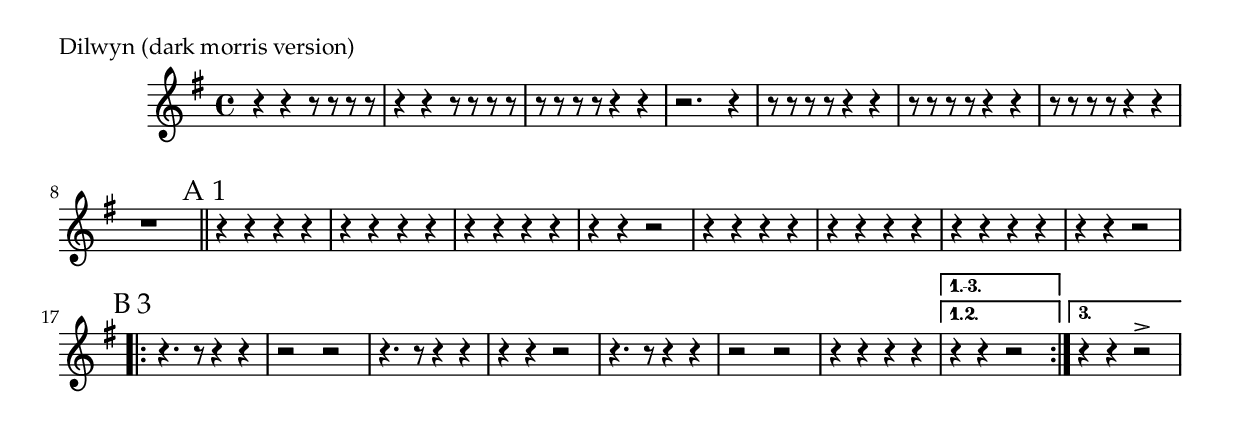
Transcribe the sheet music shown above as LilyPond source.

\include "includes/header.ly"
\score {

<<

% \new ChordNames { 
% g1 d1 g1 d1 g1 d1 g2 d2 g1 
% g1 d1 g1 d1 g1 d1 g2 d2 g1 
% g1 d1 g1 d1 g1 d1 g2 d2 g1 
% g1
% }

\context Voice = voiceone {
\include "includes/staffheader.ly"
\clef treble
\key g \major
\time 4/4

 r4 r4 r8 r8 r8 r8   | r4 r4 r8 r8 r8 r8 |
 r8 r8 r8 r8 r4 r4 | r2. r4 |
 r8 r8 r8 r8 r4 r4   | r8 r8 r8 r8 r4 r4 |
 r8 r8 r8 r8 r4 r4 | r1 

\bar "||"\mark "A 1"  r4 r4 r4 r4   | r4 r4 r4 r4 |
 r4 r4 r4 r4   | r4   r4 r2 |
 r4 r4 r4 r4   | r4  r4 r4 r4 |
 r4 r4 r4 r4 | r4   r4 r2

\mark "B 3"
\repeat volta 3 {
 r4. r8 r4 r4 | r2 r2 |
 r4. r8 r4 r4 | r4 r4 r2 |
 r4. r8 r4 r4 | r2 r2 |
 r4 r4 r4 r4  }

\alternative {
{
\set Score.repeatCommands = #'(\text (volta "1.-3."))
r4 r4 r2
}
{ 
\override Staff.VoltaBracket #'font-name = "dummy value"
\set Score.repeatCommands = #'(\text (volta "FINAL") end-repeat)
r4 r4 r2-> 
% \set Score.repeatCommands = #'(end-repeat)
}
}
}

% \lyricsto voiceone \new Lyrics \lyricmode { 
% \include "includes/staffheader.ly"
% My friend Bil -- lyʼs got a ten foot wil -- ly
% and he showed it to the girl next door.
% She thought it was a snake, and hit it with a rake,
% and now itʼs on -- ly five foot four!
% }

>>

\header {
 piece = "Dilwyn (dark morris version)"
}


}
